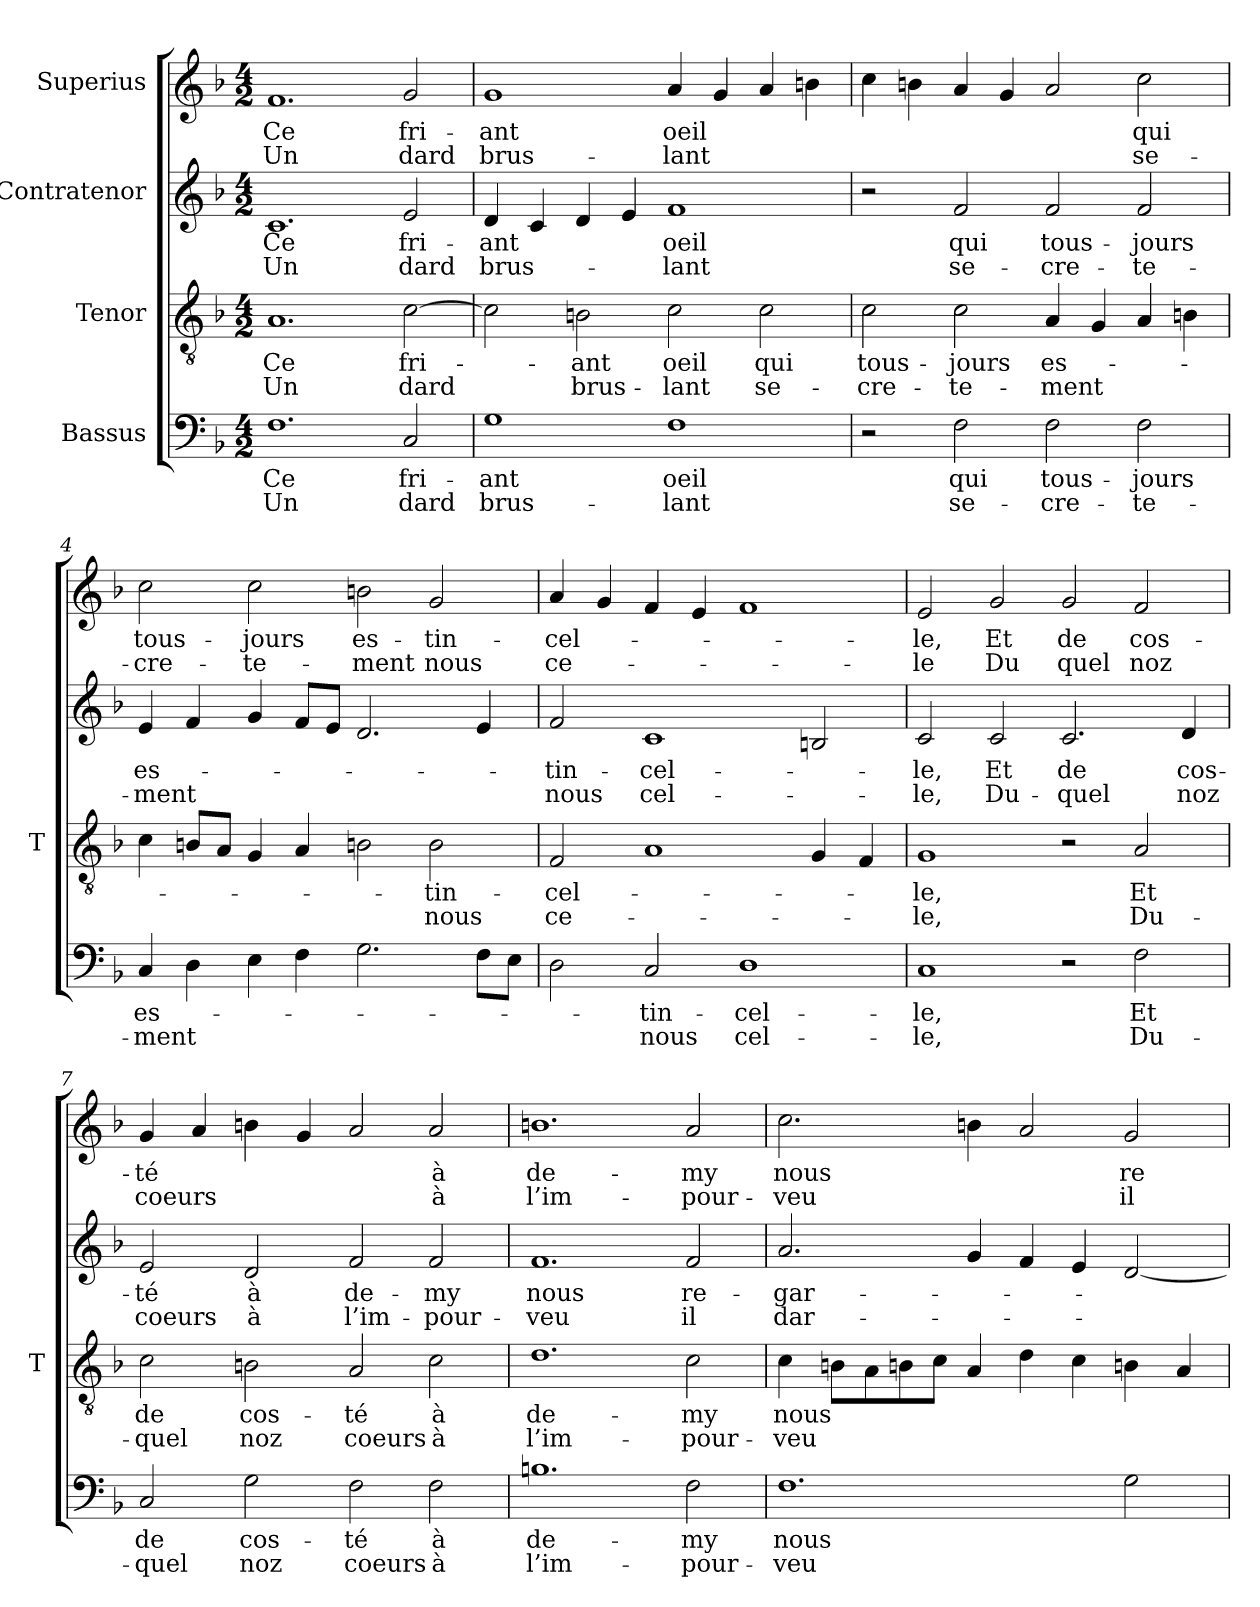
**kern	**text	**text	**kern	**text	**text	**kern	**text	**text	**kern	**text	**text
*part4	*part4	*part4	*part3	*part3	*part3	*part2	*part2	*part2	*part1	*part1	*part1
*staff4	*staff4	*staff4	*staff3	*staff3	*staff3	*staff2	*staff2	*staff2	*staff1	*staff1	*staff1
*I"Bassus	*	*	*I"Tenor	*	*	*I"Contratenor	*	*	*I"Superius	*	*
*	*	*	*I'T	*	*	*	*	*	*	*	*
*clefF4	*	*	*clefGv2	*	*	*clefG2	*	*	*clefG2	*	*
*k[b-]	*	*	*k[b-]	*	*	*k[b-]	*	*	*k[b-]	*	*
*M4/2	*	*	*M4/2	*	*	*M4/2	*	*	*M4/2	*	*
=1	=1	=1	=1	=1	=1	=1	=1	=1	=1	=1	=1
1.F	-Ce	-Un	1.A	-Ce	-Un	1.c	-Ce	-Un	1.f	-Ce	-Un
2C	fri-	-dard	[2c	fri-	-dard	2e	fri-	-dard	2g	fri-	-dard
=2	=2	=2	=2	=2	=2	=2	=2	=2	=2	=2	=2
1G	-ant	brus-	2c]	.	.	4d	-ant	brus-	1g	-ant	brus-
.	.	.	.	.	.	4c	.	.	.	.	.
.	.	.	2Bn	-ant	brus-	4d	.	.	.	.	.
.	.	.	.	.	.	4e	.	.	.	.	.
1F	-oeil	-lant	2c	-oeil	-lant	1f	-oeil	-lant	4a	-oeil	-lant
.	.	.	.	.	.	.	.	.	4g	.	.
.	.	.	2c	-qui	se-	.	.	.	4a	.	.
.	.	.	.	.	.	.	.	.	4bn	.	.
=3	=3	=3	=3	=3	=3	=3	=3	=3	=3	=3	=3
2r	.	.	2c	tous-	cre-	2r	.	.	4cc	.	.
.	.	.	.	.	.	.	.	.	4bn	.	.
2F	-qui	se-	2c	-jours	te-	2f	-qui	se-	4a	.	.
.	.	.	.	.	.	.	.	.	4g	.	.
2F	tous-	cre-	4A	es-	-ment	2f	tous-	cre-	2a	.	.
.	.	.	4G	.	.	.	.	.	.	.	.
2F	-jours	te-	4A	.	.	2f	-jours	te-	2cc	-qui	se-
.	.	.	4Bn	.	.	.	.	.	.	.	.
=4	=4	=4	=4	=4	=4	=4	=4	=4	=4	=4	=4
4C	es-	-ment	4c	.	.	4e	es-	-ment	2cc	tous-	cre-
4D	.	.	8BnL	.	.	4f	.	.	.	.	.
.	.	.	8AJ	.	.	.	.	.	.	.	.
4E	.	.	4G	.	.	4g	.	.	2cc	-jours	te-
4F	.	.	4A	.	.	8fL	.	.	.	.	.
.	.	.	.	.	.	8eJ	.	.	.	.	.
2.G	.	.	2Bn	.	.	2.d	.	.	2bn	es-	-ment
.	.	.	2B	tin-	-nous	.	.	.	2g	tin-	-nous
8FL	.	.	.	.	.	4e	.	.	.	.	.
8EJ	.	.	.	.	.	.	.	.	.	.	.
=5	=5	=5	=5	=5	=5	=5	=5	=5	=5	=5	=5
2D	.	.	2F	cel-	ce-	2f	tin-	-nous	4a	cel-	ce-
.	.	.	.	.	.	.	.	.	4g	.	.
2C	tin-	-nous	1A	.	.	1c	cel-	cel-	4f	.	.
.	.	.	.	.	.	.	.	.	4e	.	.
1D	cel-	cel-	.	.	.	.	.	.	1f	.	.
.	.	.	4G	.	.	2Bn	.	.	.	.	.
.	.	.	4F	.	.	.	.	.	.	.	.
=6	=6	=6	=6	=6	=6	=6	=6	=6	=6	=6	=6
1C	-le,	-le,	1G	-le,	-le,	2c	-le,	-le,	2e	-le,	-le
.	.	.	.	.	.	2c	-Et	Du-	2g	-Et	-Du
2r	.	.	2r	.	.	2.c	-de	-quel	2g	-de	-quel
2F	-Et	Du-	2A	-Et	Du-	.	.	.	2f	cos-	-noz
.	.	.	.	.	.	4d	cos-	-noz	.	.	.
=7	=7	=7	=7	=7	=7	=7	=7	=7	=7	=7	=7
2C	-de	-quel	2c	-de	-quel	2e	-té	-coeurs	4g	-té	-coeurs
.	.	.	.	.	.	.	.	.	4a	.	.
2G	cos-	-noz	2Bn	cos-	-noz	2d	-à	-à	4bn	.	.
.	.	.	.	.	.	.	.	.	4g	.	.
2F	-té	-coeurs	2A	-té	-coeurs	2f	de-	l’im-	2a	.	.
2F	-à	-à	2c	-à	-à	2f	-my	pour-	2a	-à	-à
=8	=8	=8	=8	=8	=8	=8	=8	=8	=8	=8	=8
1.Bn	de-	l’im-	1.d	de-	l’im-	1.f	-nous	-veu	1.bn	de-	l’im-
2F	-my	pour-	2c	-my	pour-	2f	re-	-il	2a	-my	pour-
=9	=9	=9	=9	=9	=9	=9	=9	=9	=9	=9	=9
1.F	-nous	-veu	4c	-nous	-veu	2.a	gar-	dar-	2.cci	-nous	-veu
.	.	.	8BnL	.	.	.	.	.	.	.	.
.	.	.	8A	.	.	.	.	.	.	.	.
.	.	.	8Bn	.	.	.	.	.	.	.	.
.	.	.	8cJ	.	.	.	.	.	.	.	.
.	.	.	4A	.	.	4g	.	.	4bn	.	.
.	.	.	4d	.	.	4f	.	.	2a	.	.
.	.	.	4c	.	.	4e	.	.	.	.	.
2G	.	.	4Bn	.	.	[2d	.	.	2g	re-	-il
.	.	.	4A	.	.	.	.	.	.	.	.
=	=	=	=	=	=	=	=	=	=	=	=
*-	*-	*-	*-	*-	*-	*-	*-	*-	*-	*-	*-
